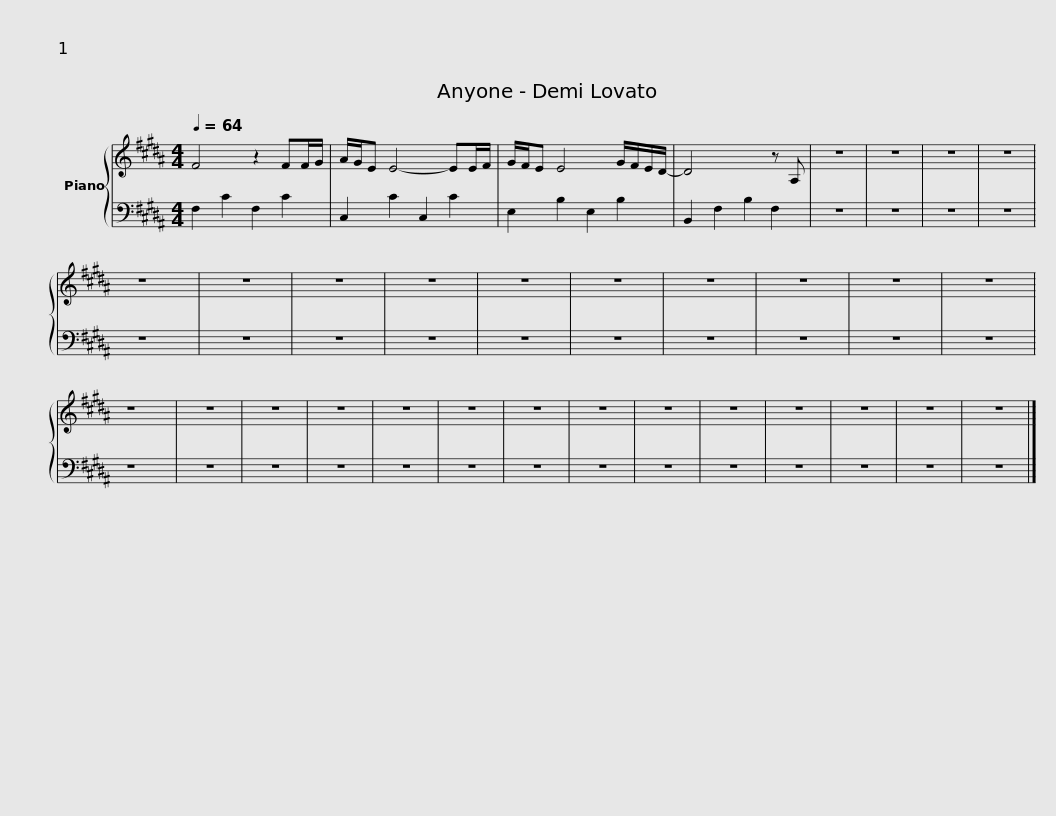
X:1
%%score { 1 | 2 }
L:1/8
Q:1/4=64
M:4/4
I:linebreak $
K:B
V:1 treble
V:2 bass
V:1
 F4- z2 FF/G/ | A/G/E E4- EE/F/ | G/F/E E4 G/F/E/D/- | D4 x2 z A, | z8 | %5
 z8 | z8 | z8 | z8 | z8 |$ %10
 z8 | z8 | z8 | z8 | z8 | %15
 z8 | z8 | z8 | z8 | z8 | %20
 z8 | z8 | z8 | z8 | z8 | %25
 z8 | z8 | z8 |$ z8 | z8 | %30
 z8 | z8 |] %32
V:2
 F,2 C2 F,2 C2 | C,2 C2 C,2 C2 | E,2 B,2 E,2 B,2 | B,,2 F,2 B,2 F,2 | z8 | %5
 z8 | z8 | z8 | z8 | z8 |$ %10
 z8 | z8 | z8 | z8 | z8 | %15
 z8 | z8 | z8 | z8 | z8 | %20
 z8 | z8 | z8 | z8 | z8 | %25
 z8 | z8 | z8 |$ z8 | z8 | %30
 z8 | z8 |] %32
